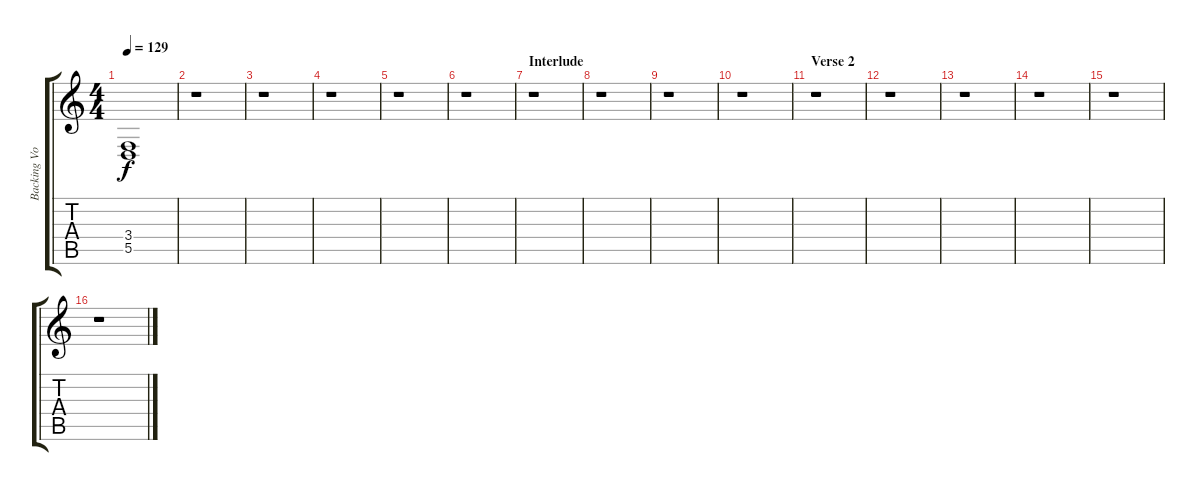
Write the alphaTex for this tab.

\track ("Backing Vocals" "Backing Vo") {instrument englishhorn}
\staff {score tabs}
\tuning (E4 B3 G3 D3 A2 E2) {hide}
\ts (4 4)
\tempo 129
\clef g2
\ks c
(3.4 5.5).1{dy f} |
r.1 |
r.1 |
r.1 |
r.1 |
r.1 |
\section ("" "Interlude")
r.1 |
r.1 |
r.1 |
r.1 |
\section ("" "Verse 2")
r.1 |
r.1 |
r.1 |
r.1 |
r.1 |
r.1
